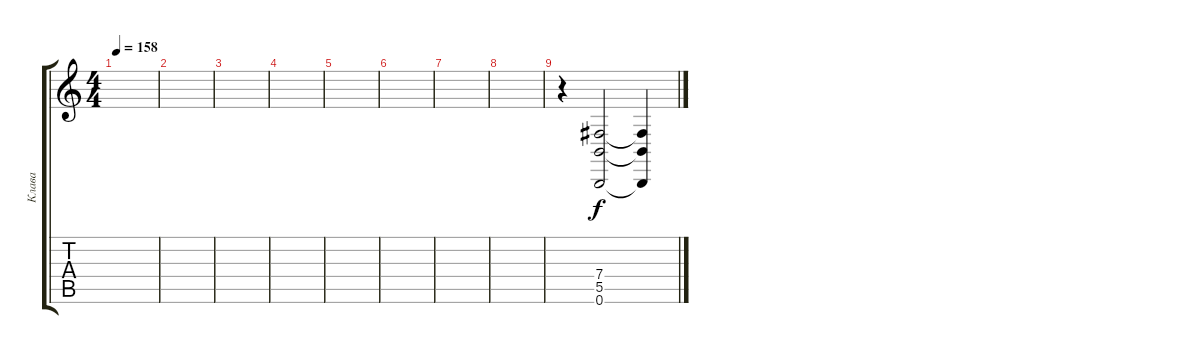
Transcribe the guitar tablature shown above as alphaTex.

\track ("Клава" "Клава") {instrument reversecymbal}
\staff {score tabs}
\tuning (Db4 Ab3 E3 B2 Gb2 B1) {hide}
\ts (4 4)
\tempo 158
\clef g2
\ks c
|
|
|
|
|
|
|
|
r.4 (7.4 5.5 0.6).2 (7.4{t} 5.5{t} 0.6{t}).4
